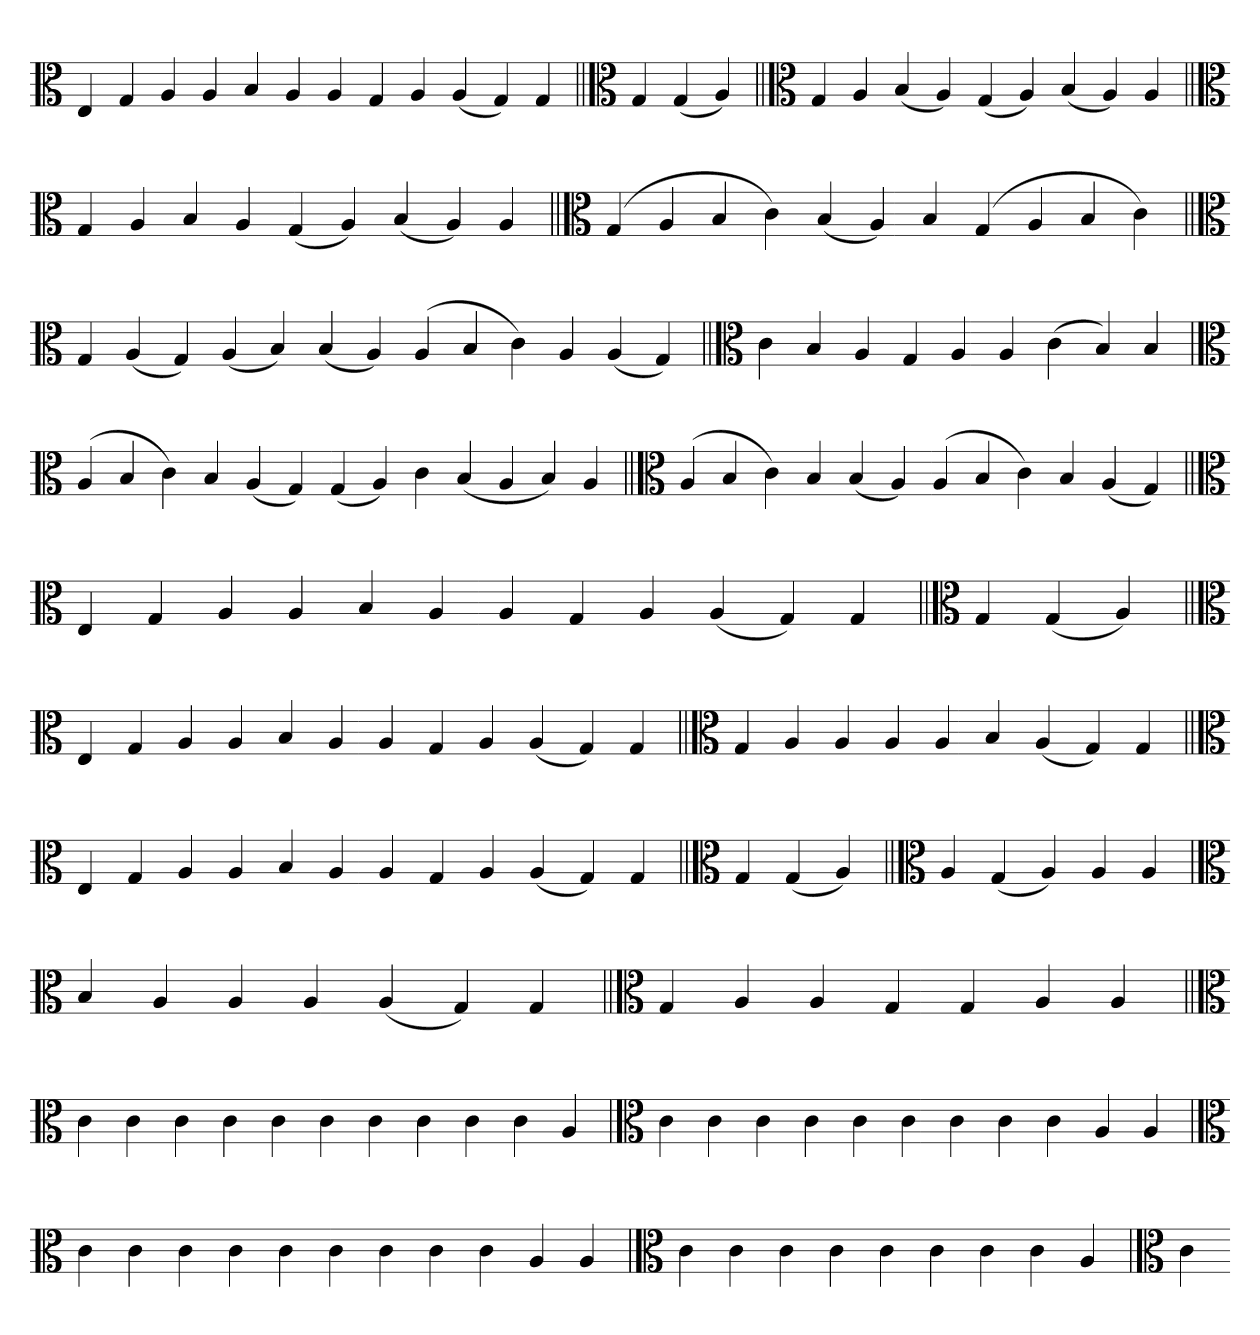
**kern
*part1
*staff1
*clefC3
=
4E
4G
4A
4A
4B
4A
4A
4G
4A
(4A
4G)
4G
=||
*clefC3
4G
(4G
4A)
=||
*clefC3
4G
4A
(4B
4A)
(4G
4A)
(4B
4A)
4A
=||
*clefC3
4G
4A
4B
4A
(4G
4A)
(4B
4A)
4A
=||
*clefC3
(4G
4A
4B
4c)
(4B
4A)
4B
(4G
4A
4B
4c)
=||
*clefC3
4G
(4A
4G)
(4A
4B)
(4B
4A)
(4A
4B
4c)
4A
(4A
4G)
=||
*clefC3
4c
4B
4A
4G
4A
4A
(4c
4B)
4B
=`
*clefC3
(4A
4B
4c)
4B
(4A
4G)
(4G
4A)
4c
(4B
4A
4B)
4A
=||
*clefC3
(4A
4B
4c)
4B
(4B
4A)
(4A
4B
4c)
4B
(4A
4G)
=||
*clefC3
4E
4G
4A
4A
4B
4A
4A
4G
4A
(4A
4G)
4G
=||
*clefC3
4G
(4G
4A)
=||
*clefC3
4E
4G
4A
4A
4B
4A
4A
4G
4A
(4A
4G)
4G
=||
*clefC3
4G
4A
4A
4A
4A
4B
(4A
4G)
4G
=||
*clefC3
4E
4G
4A
4A
4B
4A
4A
4G
4A
(4A
4G)
4G
=||
*clefC3
4G
(4G
4A)
=||
*clefC3
4A
(4G
4A)
4A
4A
=`
*clefC3
4B
4A
4A
4A
(4A
4G)
4G
=||
*clefC3
4G
4A
4A
4G
4G
4A
4A
=||
*clefC3
4c
4c
4c
4c
4c
4c
4c
4c
4c
4c
4A
='
*clefC3
4c
4c
4c
4c
4c
4c
4c
4c
4c
4A
4A
='
*clefC3
4c
4c
4c
4c
4c
4c
4c
4c
4c
4A
4A
='
*clefC3
4c
4c
4c
4c
4c
4c
4c
4c
4A
='
*clefC3
4c
=-
*-
